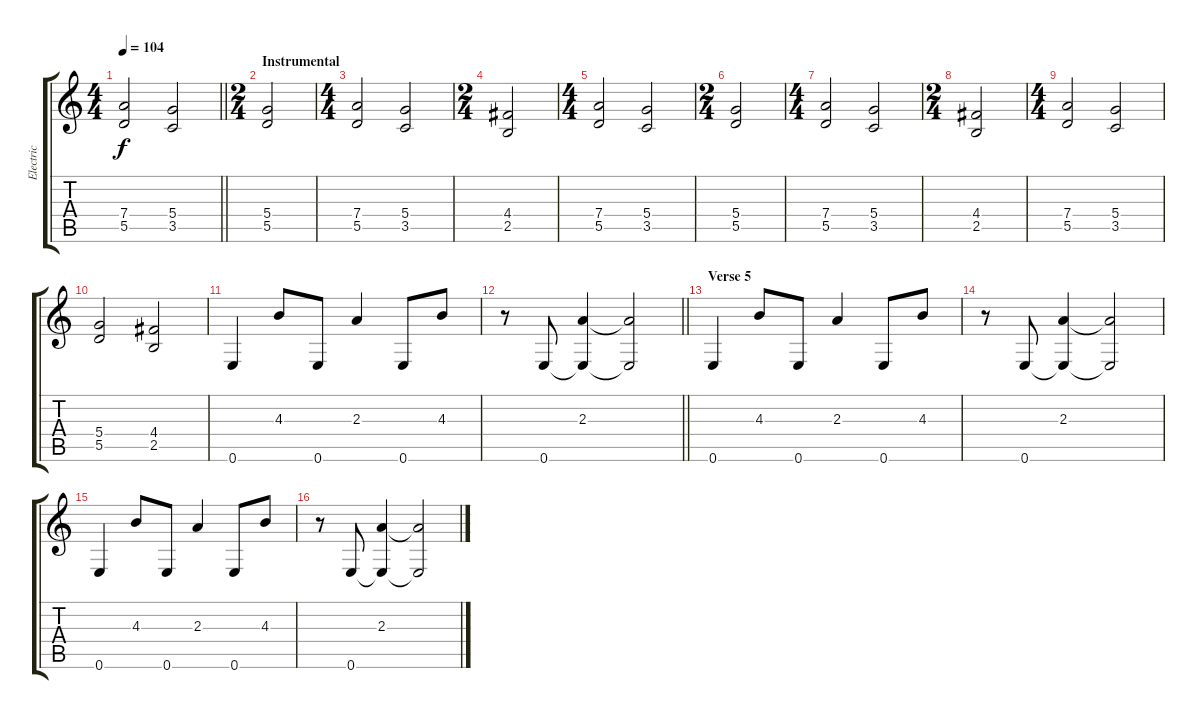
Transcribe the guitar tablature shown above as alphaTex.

\track ("Electric" "Electric") {instrument overdrivenguitar}
\staff {score tabs}
\tuning (E4 B3 G3 D3 A2 E2) {hide}
\ts (4 4)
\tempo 104
\clef g2
\barLineRight lightlight
\ks c
(7.4 5.5).2{dy f} (5.4 3.5).2 |
\ts (2 4)
\section ("" "Instrumental")
(5.4 5.5).2 |
\ts (4 4)
(7.4 5.5).2 (5.4 3.5).2 |
\ts (2 4)
(4.4 2.5).2 |
\ts (4 4)
(7.4 5.5).2 (5.4 3.5).2 |
\ts (2 4)
(5.4 5.5).2 |
\ts (4 4)
(7.4 5.5).2 (5.4 3.5).2 |
\ts (2 4)
(4.4 2.5).2 |
\ts (4 4)
(7.4 5.5).2 (5.4 3.5).2 |
(5.4 5.5).2 (4.4 2.5).2 |
0.6.4 4.3.8 0.6.8 2.3.4 0.6.8 4.3.8 |
\barLineRight lightlight
r.8 0.6.8 (2.3 0.6{t}).4 (2.3{t} 0.6{t}).2 |
\section ("" "Verse 5")
0.6.4 4.3.8 0.6.8 2.3.4 0.6.8 4.3.8 |
r.8 0.6.8 (2.3 0.6{t}).4 (2.3{t} 0.6{t}).2 |
0.6.4 4.3.8 0.6.8 2.3.4 0.6.8 4.3.8 |
r.8 0.6.8 (2.3 0.6{t}).4 (2.3{t} 0.6{t}).2
